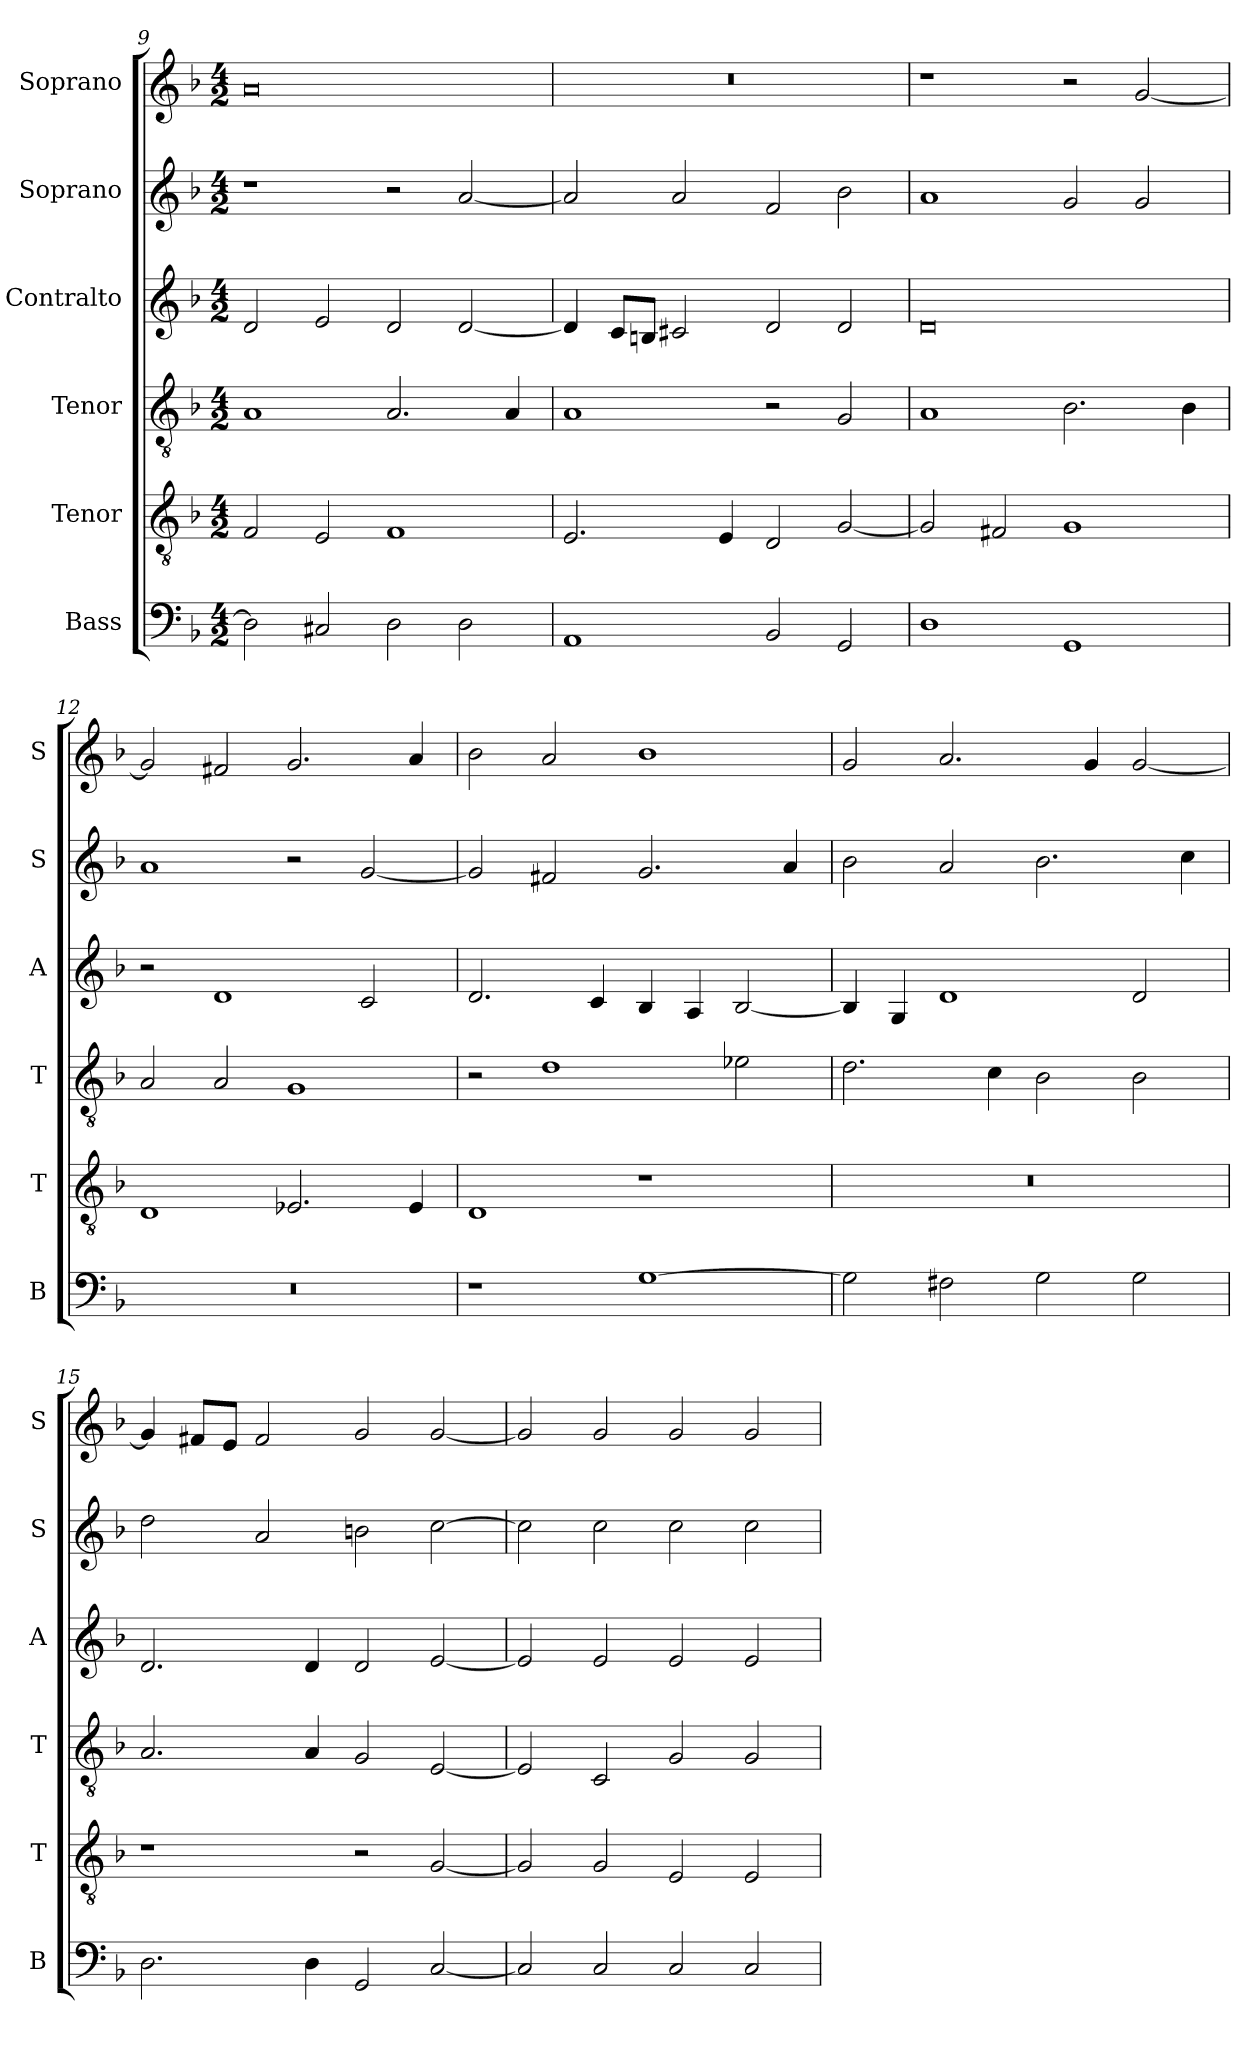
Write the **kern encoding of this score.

**kern	**kern	**kern	**kern	**kern	**kern
*part6	*part5	*part4	*part3	*part2	*part1
*staff6	*staff5	*staff4	*staff3	*staff2	*staff1
*I"Bass	*I"Tenor	*I"Tenor	*I"Contralto	*I"Soprano	*I"Soprano
*I'B	*I'T	*I'T	*I'A	*I'S	*I'S
*clefF4	*clefGv2	*clefGv2	*clefG2	*clefG2	*clefG2
*k[b-]	*k[b-]	*k[b-]	*k[b-]	*k[b-]	*k[b-]
*G:dor	*G:dor	*G:dor	*G:dor	*G:dor	*G:dor
*M4/2	*M4/2	*M4/2	*M4/2	*M4/2	*M4/2
=9	=9	=9	=9	=9	=9
2D]	2F	1A	2d	1r	0a
2C#X	2E	.	2e	.	.
2D	1F	2.A	2d	2r	.
2D	.	.	[2d	[2a	.
.	.	4A	.	.	.
=10	=10	=10	=10	=10	=10
1AA	2.E	1A	4d]	2a]	0r
.	.	.	8c/L	.	.
.	.	.	8Bn/J	.	.
.	.	.	2c#X	2a	.
.	4E	.	.	.	.
2BB-	2D	2r	2d	2f	.
2GG	[2G	2G	2d	2b-	.
=11	=11	=11	=11	=11	=11
1D	2G]	1A	0d	1a	1r
.	2F#X	.	.	.	.
1GG	1G	2.B-	.	2g	2r
.	.	.	.	2g	[2g
.	.	4B-	.	.	.
=12	=12	=12	=12	=12	=12
0r	1D	2A	2r	1a	2g]
.	.	2A	1d	.	2f#X
.	2.E-X	1G	.	2r	2.g
.	.	.	2c	[2g	.
.	4E-	.	.	.	4a
=13	=13	=13	=13	=13	=13
1r	1D	2r	2.d	2g]	2b-
.	.	1d	.	2f#X	2a
.	.	.	4c	.	.
[1G	1r	.	4B-	2.g	1b-
.	.	.	4A	.	.
.	.	2e-X	[2B-	.	.
.	.	.	.	4a	.
=14	=14	=14	=14	=14	=14
2G]	0r	2.d	4B-]	2b-	2g
.	.	.	4G	.	.
2F#X	.	.	1d	2a	2.a
.	.	4c	.	.	.
2G	.	2B-	.	2.b-	.
.	.	.	.	.	4g
2G	.	2B-	2d	.	[2g
.	.	.	.	4cc	.
=15	=15	=15	=15	=15	=15
2.D	1r	2.A	2.d	2dd	4g]
.	.	.	.	.	8f#X/L
.	.	.	.	.	8e/J
.	.	.	.	2a	2f#
4D	.	4A	4d	.	.
2GG	2r	2G	2d	2bn	2g
[2C	[2G	[2E	[2e	[2cc	[2g
=16	=16	=16	=16	=16	=16
2C]	2G]	2E]	2e]	2cc]	2g]
2C	2G	2C	2e	2cc	2g
2C	2E	2G	2e	2cc	2g
2C	2E	2G	2e	2cc	2g
=	=	=	=	=	=
*-	*-	*-	*-	*-	*-
